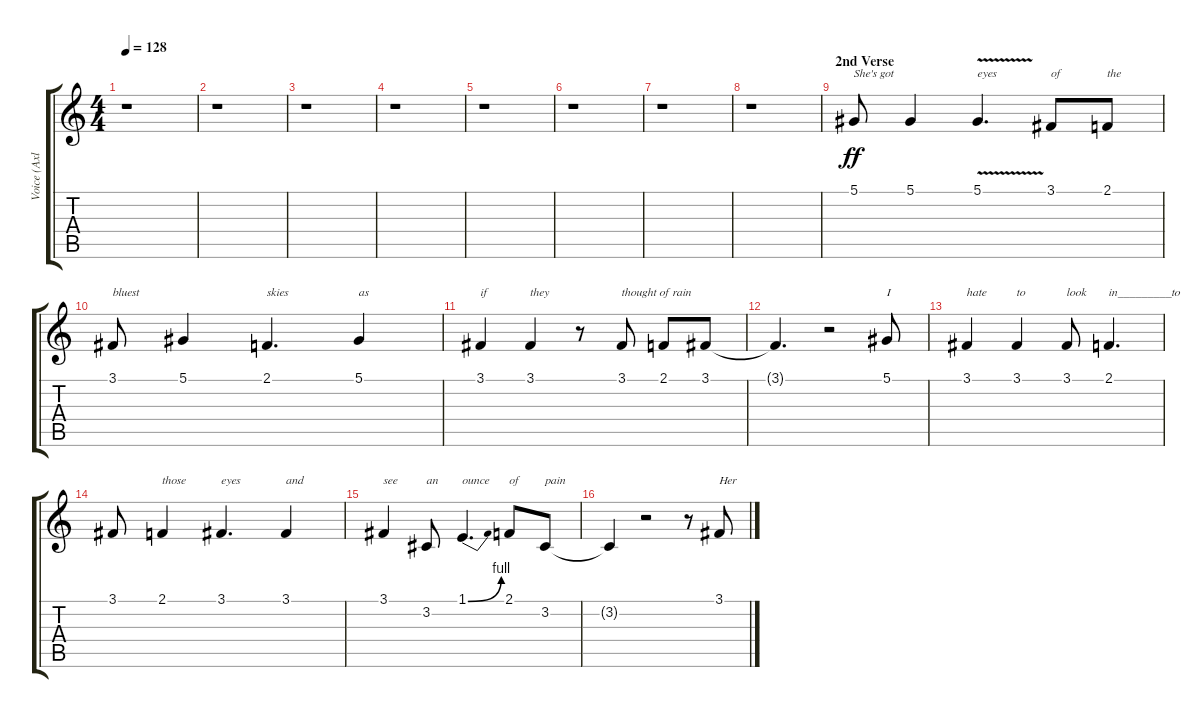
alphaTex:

\track ("Voice (Axl)" "Voice (Axl") {instrument lead2sawtooth}
\staff {score tabs}
\tuning (Eb4 Bb3 Gb3 Db3 Ab2 Eb2) {hide}
\ts (4 4)
\tempo 128
\clef g2
\ks c
r.1{dy ff} |
r.1 |
r.1 |
r.1 |
r.1 |
r.1 |
r.1 |
r.1 |
\section ("" "2nd Verse")
5.1.8{txt "She's got "} 5.1.4 5.1{v}.4{d txt "eyes"} 3.1.8{txt "of"} 2.1.8{txt "the"} |
3.1.8{txt "bluest"} 5.1.4 2.1.4{d txt "skies"} 5.1.4{txt "as"} |
3.1.4{txt "if"} 3.1.4{txt "they"} r.8 3.1.8{txt "thought of rain"} 2.1.8 3.1.8 |
3.1{t}.4{d} r.2 5.1.8{txt "I"} |
3.1.4{txt "hate"} 3.1.4{txt "to"} 3.1.8{txt "look"} 2.1.4{d txt "in_________to"} |
3.1.8 2.1.4{txt "those"} 3.1.4{d txt "eyes"} 3.1.4{txt "and"} |
3.1.4{txt "see"} 3.2.8{txt "an"} 1.1{be (bend 0 0 60 4)}.4{d txt "ounce"} 2.1.8{txt "of"} 3.2.8{txt "pain"} |
3.2{t}.4 r.2 r.8 3.1.8{txt "Her"}
